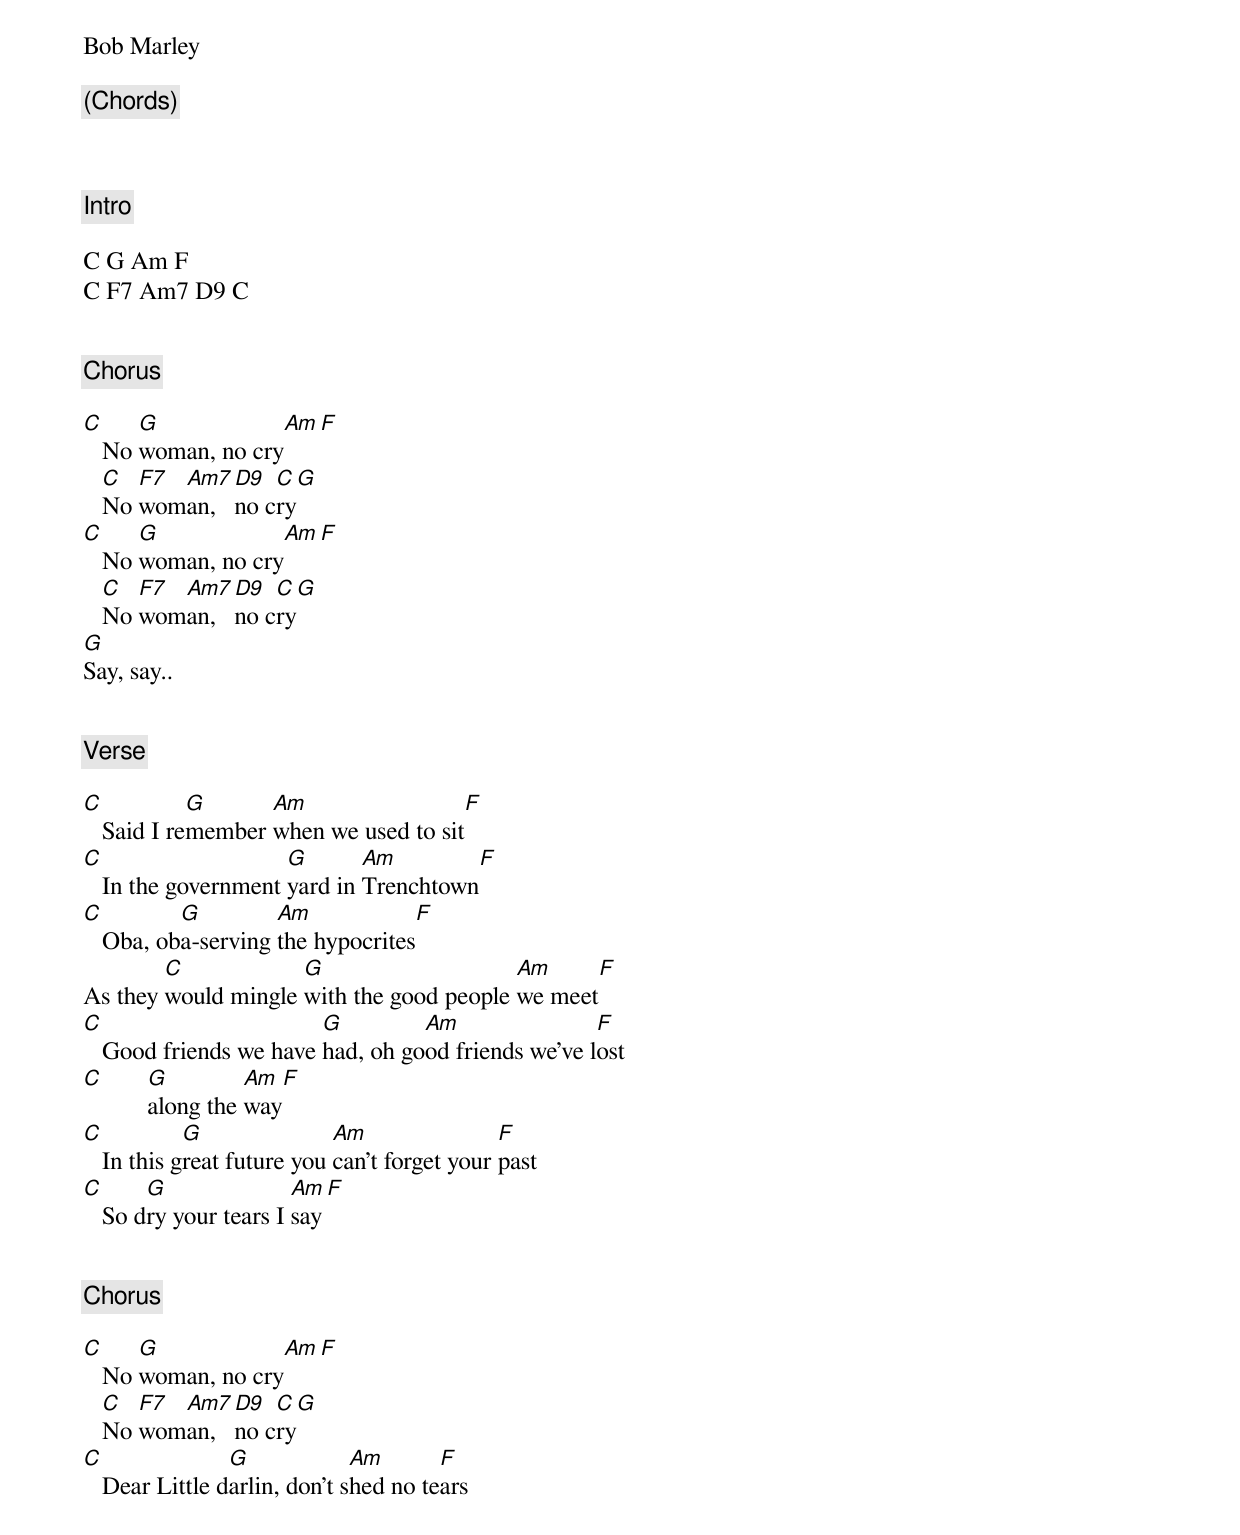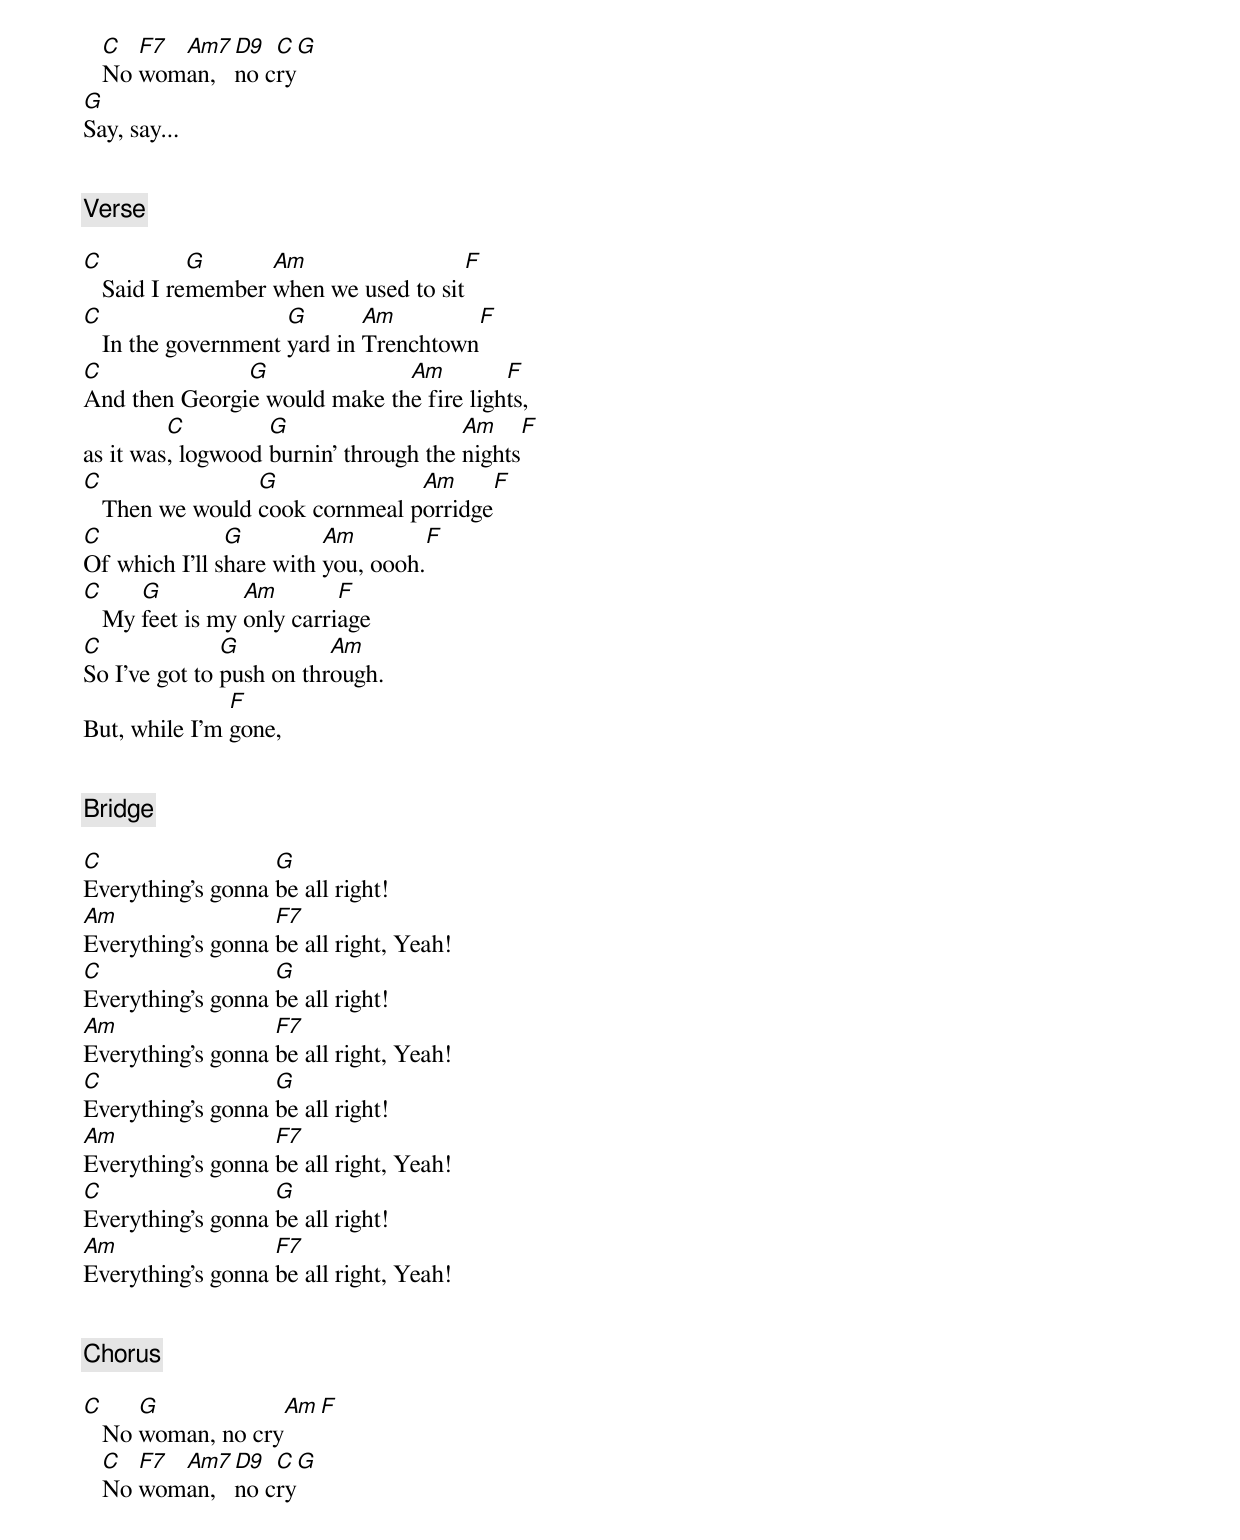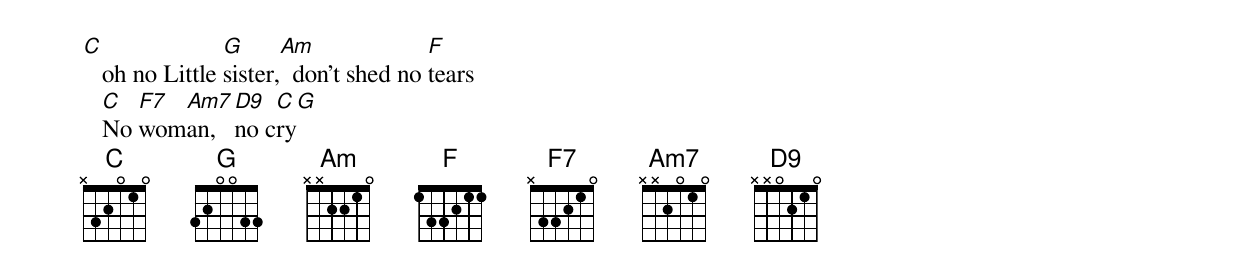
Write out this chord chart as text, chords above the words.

Bob Marley

(Chords)

C       X32010
G       320033
Am      XX2210
F       133211
F7      X33210
Am7     XX2010
D9      XX0210


[Intro]

C G Am F
C F7 Am7 D9 C


[Chorus]

C     G             Am F
   No woman, no cry
   C  F7 Am7  D9  C        G
   No woman,  no cry
C     G             Am F
   No woman, no cry
   C  F7 Am7  D9  C        G
   No woman,  no cry
G
Say, say..


[Verse]

C           G      Am                  F
   Said I remember when we used to sit
C                    G       Am         F
   In the government yard in Trenchtown
C         G         Am             F
   Oba, oba-serving the hypocrites
        C            G                    Am        F
As they would mingle with the good people we meet
C                       G         Am                F
   Good friends we have had, oh good friends we've lost
C      G         Am       F
       along the way
C           G               Am                F
   In this great future you can't forget your past
C      G               Am        F
   So dry your tears I say


[Chorus]

C     G             Am F
   No woman, no cry
   C  F7 Am7  D9  C        G
   No woman,  no cry
C               G             Am       F
   Dear Little darlin, don't shed no tears
   C  F7 Am7  D9  C        G
   No woman,  no cry
G
Say, say...


[Verse]

C           G      Am                  F
   Said I remember when we used to sit
C                    G       Am          F
   In the government yard in Trenchtown
C              G              Am         F
And then Georgie would make the fire lights,
         C         G                   Am       F
as it was, logwood burnin' through the nights
C                G              Am         F
   Then we would cook cornmeal porridge
C              G         Am         F
Of which I'll share with you, oooh.
C     G          Am        F
   My feet is my only carriage
C              G          Am
So I've got to push on through.
               F
But, while I'm gone,


[Bridge]

C                  G
Everything's gonna be all right!
Am                 F7
Everything's gonna be all right, Yeah!
C                  G
Everything's gonna be all right!
Am                 F7
Everything's gonna be all right, Yeah!
C                  G
Everything's gonna be all right!
Am                 F7
Everything's gonna be all right, Yeah!
C                  G
Everything's gonna be all right!
Am                 F7
Everything's gonna be all right, Yeah!


[Chorus]

C     G             Am F
   No woman, no cry
   C  F7 Am7  D9  C        G
   No woman,  no cry
C               G      Am              F
   oh no Little sister,  don't shed no tears
   C  F7 Am7  D9  C        G
   No woman,  no cry
